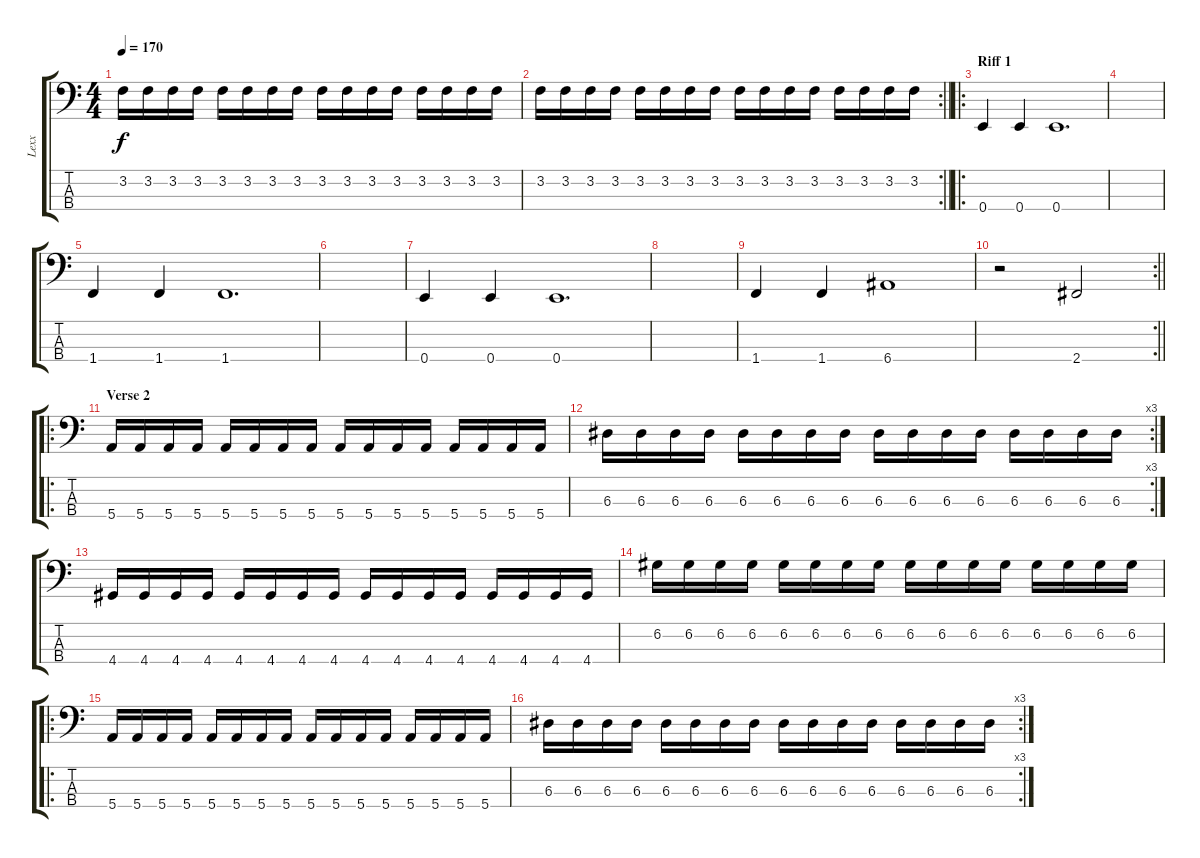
\track ("Lexx" "Lexx") {instrument electricbasspick}
\staff {score tabs}
\tuning (G2 D2 A1 E1) {hide}
\ts (4 4)
\tempo 170
\clef f4
\ks c
3.2.16{dy f} 3.2.16 3.2.16 3.2.16 3.2.16 3.2.16 3.2.16 3.2.16 3.2.16 3.2.16 3.2.16 3.2.16 3.2.16 3.2.16 3.2.16 3.2.16 |
\rc 2
\barLineRight lightlight
3.2.16 3.2.16 3.2.16 3.2.16 3.2.16 3.2.16 3.2.16 3.2.16 3.2.16 3.2.16 3.2.16 3.2.16 3.2.16 3.2.16 3.2.16 3.2.16 |
\ro
\section ("" "Riff 1")
0.4.4 0.4.4 0.4.1{d} |
|
1.4.4 1.4.4 1.4.1{d} |
|
0.4.4 0.4.4 0.4.1{d} |
|
1.4.4 1.4.4 6.4.1 |
\rc 2
\barLineRight lightlight
r.2 2.4.2 |
\ro
\section ("" "Verse 2")
5.4.16 5.4.16 5.4.16 5.4.16 5.4.16 5.4.16 5.4.16 5.4.16 5.4.16 5.4.16 5.4.16 5.4.16 5.4.16 5.4.16 5.4.16 5.4.16 |
\rc 3
6.3.16 6.3.16 6.3.16 6.3.16 6.3.16 6.3.16 6.3.16 6.3.16 6.3.16 6.3.16 6.3.16 6.3.16 6.3.16 6.3.16 6.3.16 6.3.16 |
4.4.16 4.4.16 4.4.16 4.4.16 4.4.16 4.4.16 4.4.16 4.4.16 4.4.16 4.4.16 4.4.16 4.4.16 4.4.16 4.4.16 4.4.16 4.4.16 |
6.2.16 6.2.16 6.2.16 6.2.16 6.2.16 6.2.16 6.2.16 6.2.16 6.2.16 6.2.16 6.2.16 6.2.16 6.2.16 6.2.16 6.2.16 6.2.16 |
\ro
5.4.16 5.4.16 5.4.16 5.4.16 5.4.16 5.4.16 5.4.16 5.4.16 5.4.16 5.4.16 5.4.16 5.4.16 5.4.16 5.4.16 5.4.16 5.4.16 |
\rc 3
6.3.16 6.3.16 6.3.16 6.3.16 6.3.16 6.3.16 6.3.16 6.3.16 6.3.16 6.3.16 6.3.16 6.3.16 6.3.16 6.3.16 6.3.16 6.3.16
